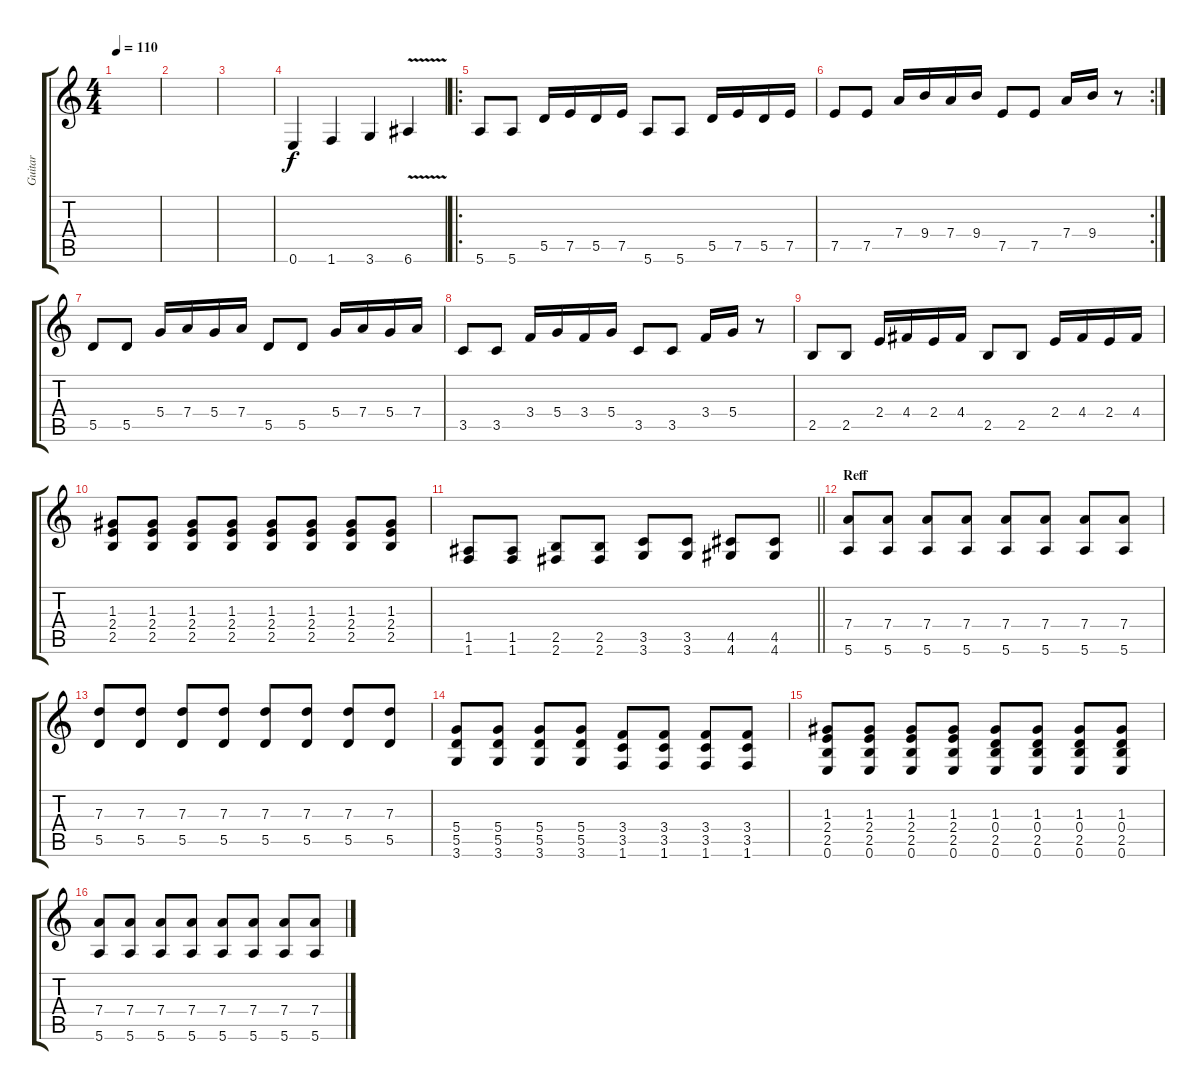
\track ("Guitar " "Guitar ") {instrument distortionguitar}
\staff {score tabs}
\tuning (E4 B3 G3 D3 A2 E2) {hide}
\ts (4 4)
\tempo 110
\clef g2
\ks c
|
|
|
0.6.4 1.6.4 3.6.4 6.6{v}.4 |
\ro
5.6.8 5.6.8 5.5.16 7.5.16 5.5.16 7.5.16 5.6.8 5.6.8 5.5.16 7.5.16 5.5.16 7.5.16 |
\rc 2
7.5.8 7.5.8 7.4.16 9.4.16 7.4.16 9.4.16 7.5.8 7.5.8 7.4.16 9.4.16 r.8 |
5.5.8 5.5.8 5.4.16 7.4.16 5.4.16 7.4.16 5.5.8 5.5.8 5.4.16 7.4.16 5.4.16 7.4.16 |
3.5.8 3.5.8 3.4.16 5.4.16 3.4.16 5.4.16 3.5.8 3.5.8 3.4.16 5.4.16 r.8 |
2.5.8 2.5.8 2.4.16 4.4.16 2.4.16 4.4.16 2.5.8 2.5.8 2.4.16 4.4.16 2.4.16 4.4.16 |
(1.3 2.4 2.5).8 (1.3 2.4 2.5).8 (1.3 2.4 2.5).8 (1.3 2.4 2.5).8 (1.3 2.4 2.5).8 (1.3 2.4 2.5).8 (1.3 2.4 2.5).8 (1.3 2.4 2.5).8 |
\barLineRight lightlight
(1.5 1.6).8 (1.5 1.6).8 (2.5 2.6).8 (2.5 2.6).8 (3.5 3.6).8 (3.5 3.6).8 (4.5 4.6).8 (4.5 4.6).8 |
\section ("" "Reff")
(7.4 5.6).8 (7.4 5.6).8 (7.4 5.6).8 (7.4 5.6).8 (7.4 5.6).8 (7.4 5.6).8 (7.4 5.6).8 (7.4 5.6).8 |
(7.3 5.5).8 (7.3 5.5).8 (7.3 5.5).8 (7.3 5.5).8 (7.3 5.5).8 (7.3 5.5).8 (7.3 5.5).8 (7.3 5.5).8 |
(5.4 5.5 3.6).8 (5.4 5.5 3.6).8 (5.4 5.5 3.6).8 (5.4 5.5 3.6).8 (3.4 3.5 1.6).8 (3.4 3.5 1.6).8 (3.4 3.5 1.6).8 (3.4 3.5 1.6).8 |
(1.3 2.4 2.5 0.6).8 (1.3 2.4 2.5 0.6).8 (1.3 2.4 2.5 0.6).8 (1.3 2.4 2.5 0.6).8 (1.3 0.4 2.5 0.6).8 (1.3 0.4 2.5 0.6).8 (1.3 0.4 2.5 0.6).8 (1.3 0.4 2.5 0.6).8 |
(7.4 5.6).8 (7.4 5.6).8 (7.4 5.6).8 (7.4 5.6).8 (7.4 5.6).8 (7.4 5.6).8 (7.4 5.6).8 (7.4 5.6).8
